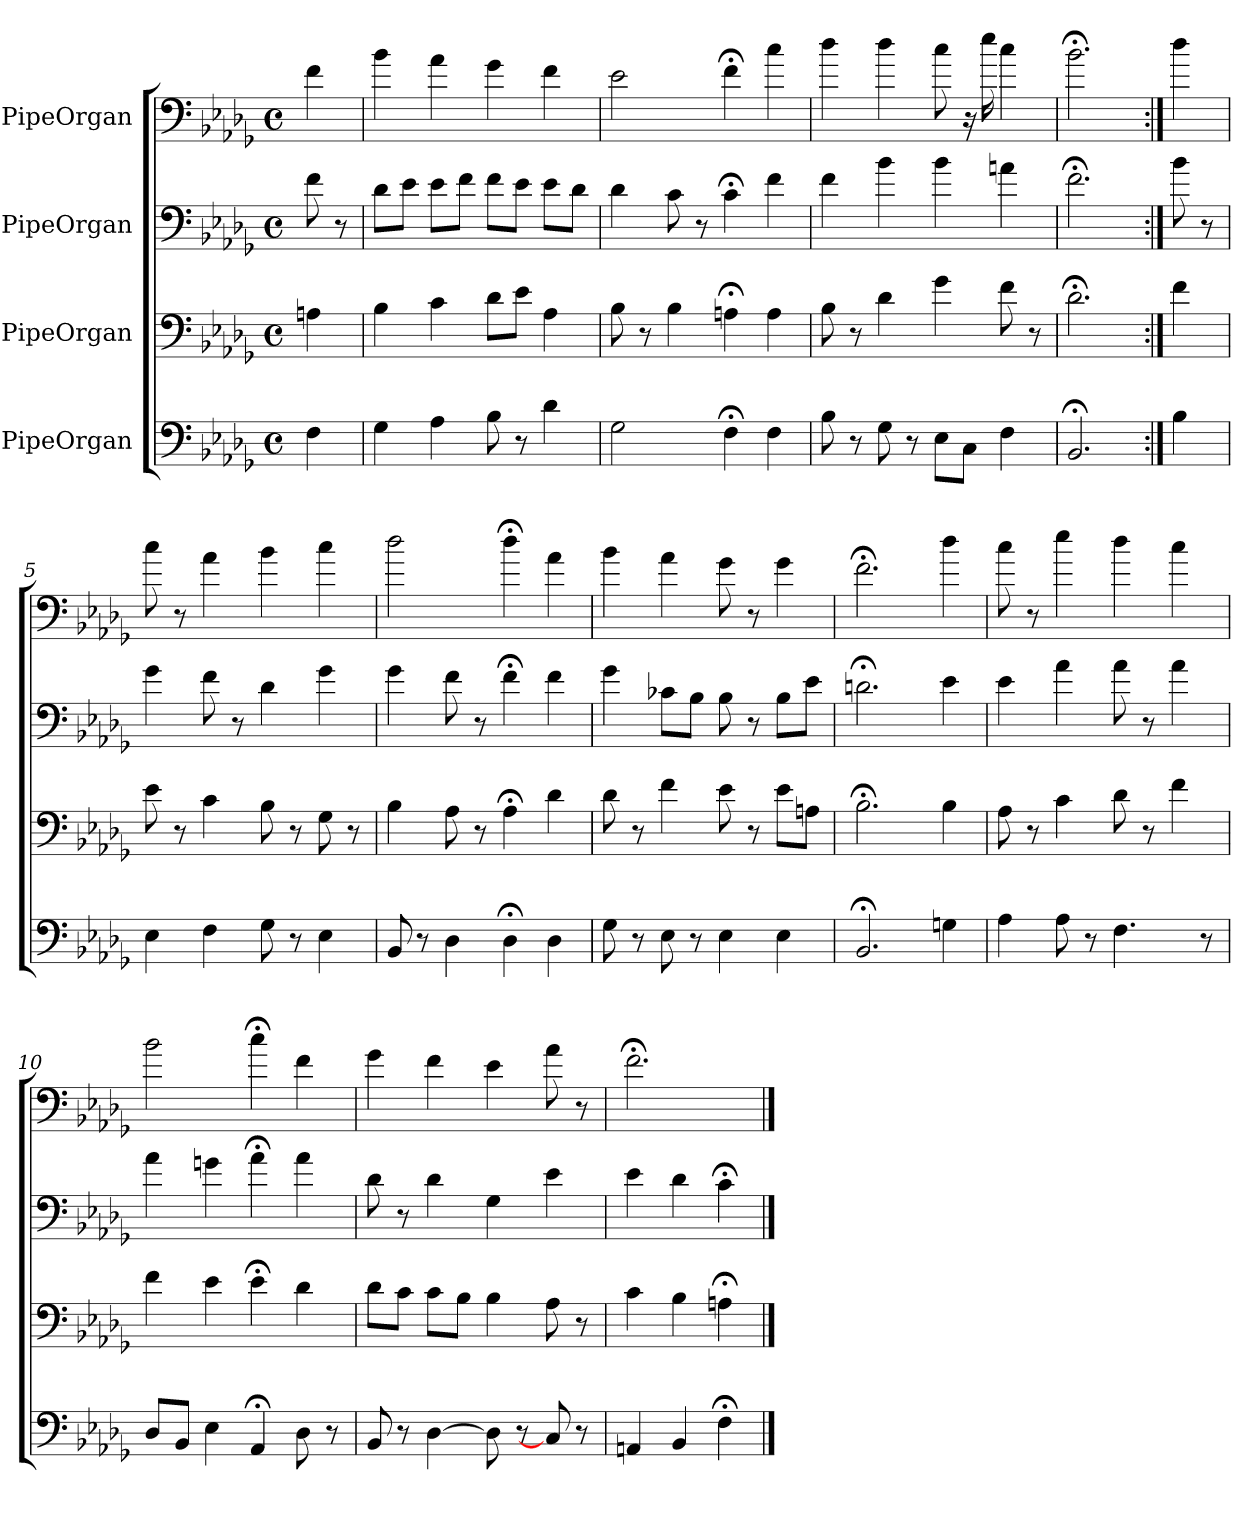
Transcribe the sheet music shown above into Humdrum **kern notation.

**kern	**kern	**kern	**kern
*part4	*part3	*part2	*part1
*staff4	*staff3	*staff2	*staff1
*I"PipeOrgan	*I"PipeOrgan	*I"PipeOrgan	*I"PipeOrgan
*clefF4	*clefF4	*clefF4	*clefF4
*k[b-e-a-d-g-]	*k[b-e-a-d-g-]	*k[b-e-a-d-g-]	*k[b-e-a-d-g-]
*b-:	*b-:	*b-:	*b-:
*M4/4	*M4/4	*M4/4	*M4/4
*met(c)	*met(c)	*met(c)	*met(c)
*MM56	*MM56	*MM56	*MM56
=	=	=	=
4F	4An	8f	4f
.	.	8r	.
=1	=1	=1	=1
4G-	4B-	8d-\L	4b-
.	.	8e-\J	.
4A-	4c	8e-\L	4a-
.	.	8f\J	.
8B-	8d-\L	8f\L	4g-
8r	8e-\J	8e-\J	.
4d-	4A-	8e-\L	4f
.	.	8d-\J	.
=2	=2	=2	=2
2G-	8B-	4d-	2e-
.	8r	.	.
.	4B-	8c	.
.	.	8r	.
4F;<	4An;<	4c;<	4f;<
4F	4A	4f	4cc
=3	=3	=3	=3
8B-	8B-	4f	4dd-
8r	8r	.	.
8G-	4d-	4b-	4dd-
8r	.	.	.
8E-\L	4g-	4b-	8cc
8C\J	.	.	16r
.	.	.	16ee-
4F	8f	4an	4cc
.	8r	.	.
=4	=4	=4	=4
2.BB-;<	2.d-;<	2.f;<	2.b-;<
=:|!	=:|!	=:|!	=:|!
4B-	4f	8b-	4dd-
.	.	8r	.
=5	=5	=5	=5
4E-	8e-	4g-	8cc
.	8r	.	8r
4F	4c	8f	4a-
.	.	8r	.
8G-	8B-	4d-	4b-
8r	8r	.	.
4E-	8G-	4g-	4cc
.	8r	.	.
=6	=6	=6	=6
8BB-	4B-	4g-	2dd-
8r	.	.	.
4D-	8A-	8f	.
.	8r	8r	.
4D-;<	4A-;<	4f;<	4dd-;<
4D-	4d-	4f	4a-
=7	=7	=7	=7
8G-	8d-	4g-	4b-
8r	8r	.	.
8E-	4f	8c-X\L	4a-
8r	.	8B-\J	.
4E-	8e-	8B-	8g-
.	8r	8r	8r
4E-	8e-\L	8B-\L	4g-
.	8An\J	8e-\J	.
=8	=8	=8	=8
2.BB-;<	2.B-;<	2.dn;<	2.f;<
4Gn	4B-	4e-	4dd-
=9	=9	=9	=9
4A-	8A-	4e-	8cc
.	8r	.	8r
8A-	4c	4a-	4ee-
8r	.	.	.
4.F	8d-	8a-	4dd-
.	8r	8r	.
.	4f	4a-	4cc
8r	.	.	.
=10	=10	=10	=10
8D-/L	4f	4a-	2b-
8BB-/J	.	.	.
4E-	4e-	4gn	.
4AA-;<	4e-;<	4a-;<	4cc;<
8D-	4d-	4a-	4f
8r	.	.	.
=11	=11	=11	=11
8BB-	8d-\L	8d-	4g-
8r	8c\J	8r	.
[4D-	8c\L	4d-	4f
.	8B-\J	.	.
8D-]	4B-	4G-	4e-
8r	.	.	.
8C]	8A-	4e-	8a-
8r	8r	.	8r
=12	=12	=12	=12
4AAn	4c	4e-	2.f;<
4BB-	4B-	4d-	.
4F;<	4An;<	4c;<	.
==	==	==	==
*-	*-	*-	*-
